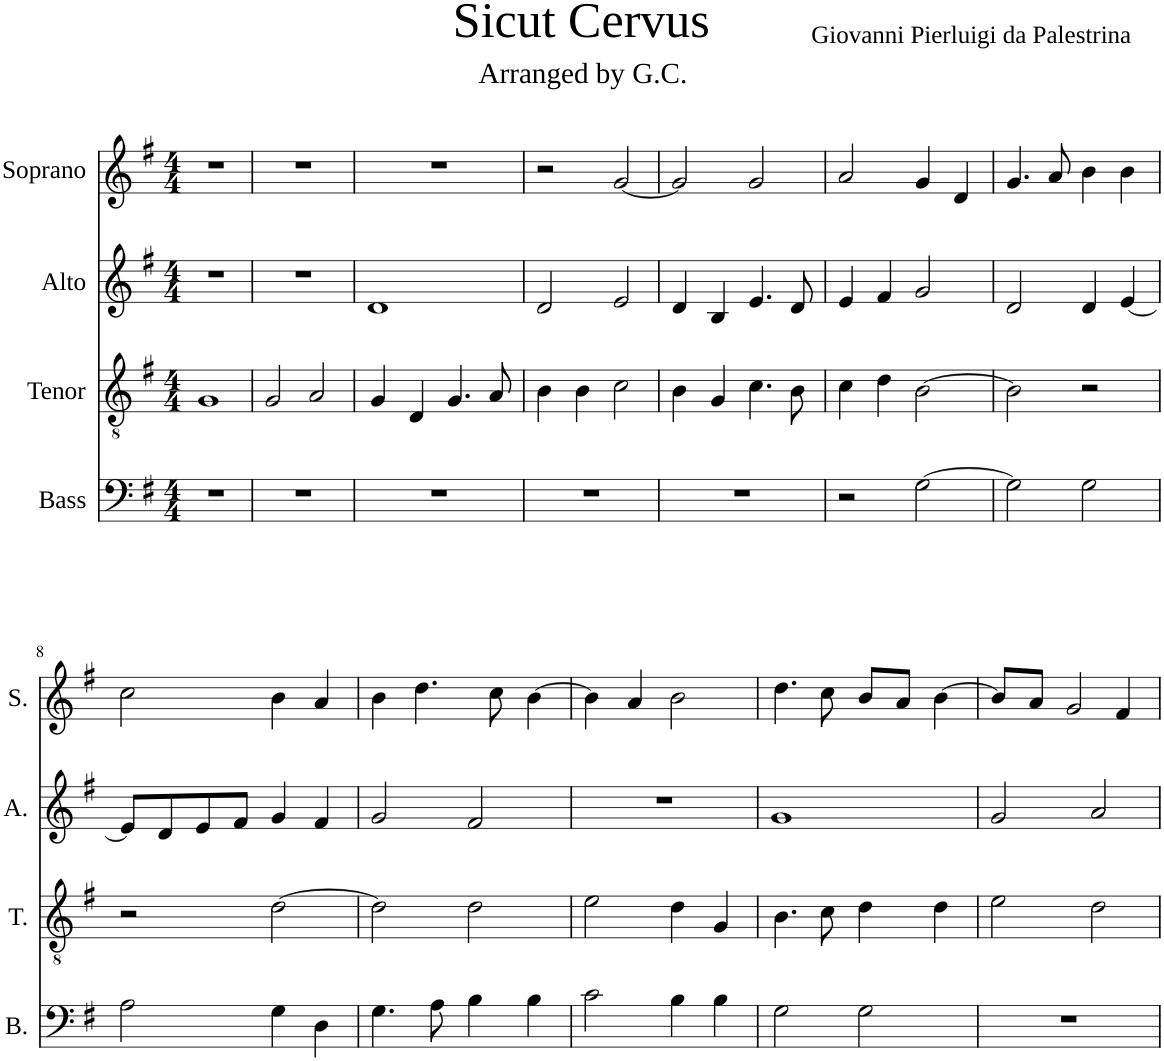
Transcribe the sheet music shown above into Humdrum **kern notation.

**kern	**kern	**kern	**kern
*part4	*part3	*part2	*part1
*staff4	*staff3	*staff2	*staff1
*I"Bass	*I"Tenor	*I"Alto	*I"Soprano
*I'B.	*I'T.	*I'A.	*I'S.
*clefF4	*clefGv2	*clefG2	*clefG2
*k[f#]	*k[f#]	*k[f#]	*k[f#]
*M4/4	*M4/4	*M4/4	*M4/4
=1	=1	=1	=1
1r	1G	1r	1r
=2	=2	=2	=2
1r	2G/	1r	1r
.	2A/	.	.
=3	=3	=3	=3
1r	4G/	1d	1r
.	4D/	.	.
.	4.G/	.	.
.	8A/	.	.
=4	=4	=4	=4
1r	4B\	2d/	2r
.	4B\	.	.
.	2c\	2e/	[2g/
=5	=5	=5	=5
1r	4B\	4d/	2g/]
.	4G/	4B/	.
.	4.c\	4.e/	2g/
.	8B\	8d/	.
=6	=6	=6	=6
2r	4c\	4e/	2a/
.	4d\	4f#/	.
[2G\	[2B\	2g/	4g/
.	.	.	4d/
=7	=7	=7	=7
2G\]	2B\]	2d/	4.g/
.	.	.	8a/
2G\	2r	4d/	4b\
.	.	[4e/	4b\
!!LO:LB:g=z
=8	=8	=8	=8
2A\	2r	8e/L]	2cc\
.	.	8d/	.
.	.	8e/	.
.	.	8f#/J	.
4G\	[2d\	4g/	4b\
4D\	.	4f#/	4a/
=9	=9	=9	=9
4.G\	2d\]	2g/	4b\
.	.	.	4.dd\
8A\	.	.	.
4B\	2d\	2f#/	.
.	.	.	8cc\
4B\	.	.	[4b\
=10	=10	=10	=10
2c\	2e\	1r	4b\]
.	.	.	4a/
4B\	4d\	.	2b\
4B\	4G/	.	.
=11	=11	=11	=11
2G\	4.B\	1g	4.dd\
.	8c\	.	8cc\
2G\	4d\	.	8b/L
.	.	.	8a/J
.	4d\	.	[4b\
=12	=12	=12	=12
1r	2e\	2g/	8b/L]
.	.	.	8a/J
.	.	.	2g/
.	2d\	2a/	.
.	.	.	4f#/
=	=	=	=
*-	*-	*-	*-
